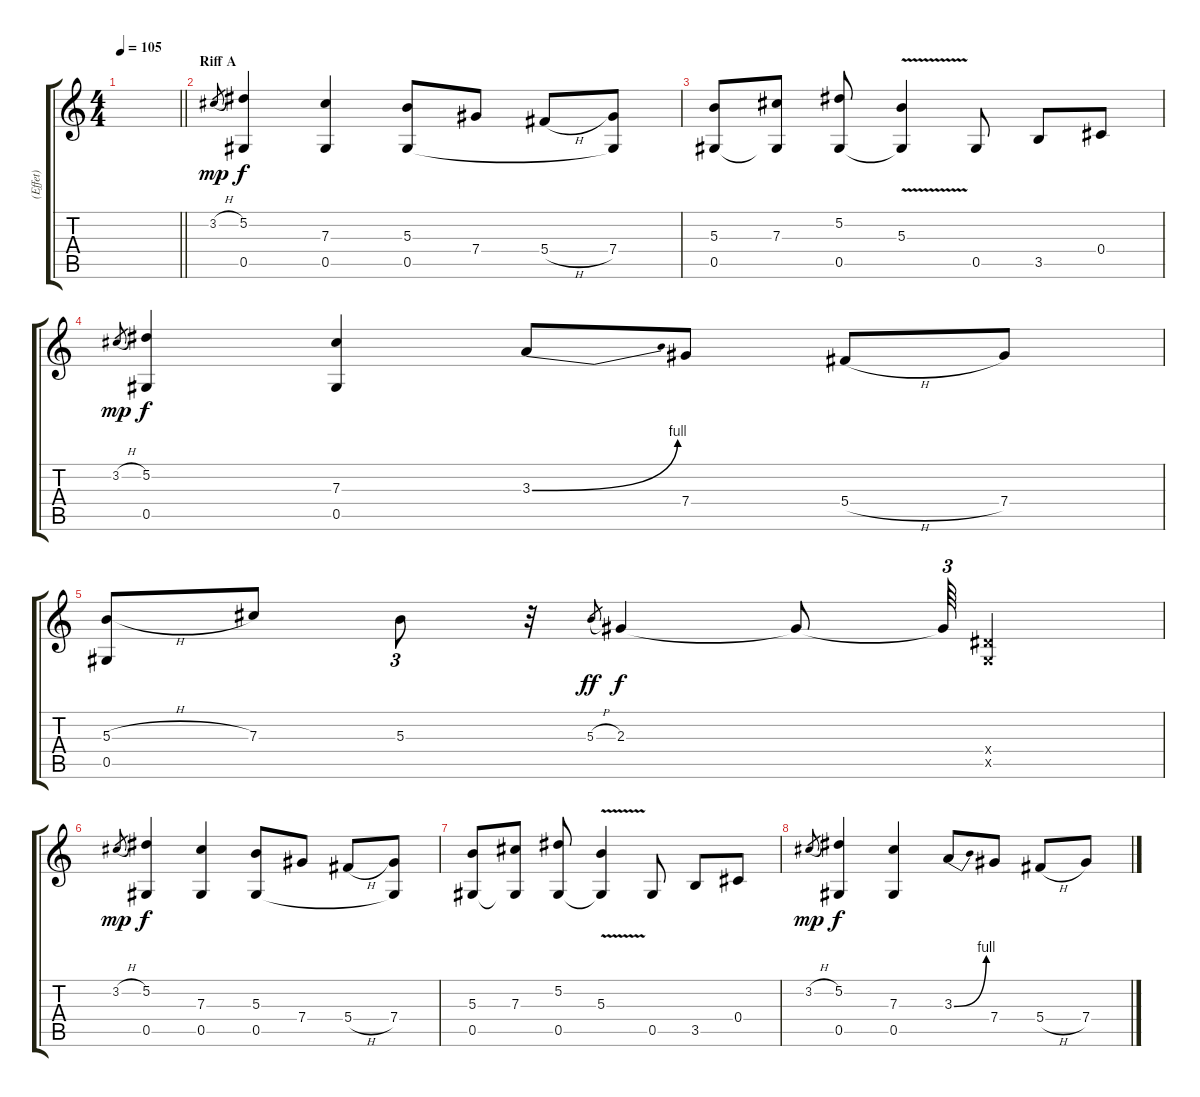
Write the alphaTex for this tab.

\track ("(Effet)" "(Effet)") {instrument overdrivenguitar}
\staff {score tabs}
\tuning (Eb4 Bb3 Gb3 Db3 Ab2 Eb2) {hide}
\ts (4 4)
\tempo 105
\clef g2
\barLineRight lightlight
\ks c
|
\section ("" "Riff A")
3.2{h}.8{gr dy mp} (5.2 0.5).4{dy f} (7.3 0.5).4 (5.3 0.5).8 7.4.8 5.4{h}.8 (7.4 0.5{t}).8 |
(5.3 0.5).8 (7.3 0.5{t}).8 (5.2 0.5).8 (5.3{v} 0.5{t}).4 0.5.8 3.5.8 0.4.8 |
3.2{h}.8{gr dy mp} (5.2 0.5).4{dy f} (7.3 0.5).4 3.3{be (bend 0 0 60 4)}.8 7.4.8 5.4{h}.8 7.4.8 |
(5.3{h} 0.5).8 7.3.8 5.3.8{tu (3 2)} r.32 5.3{h}.8{gr dy ff} 2.3.4{dy f} 2.3{t}.8 2.3{t}.64{tu (3 2)} (2.4{x} 0.5{x}).4 |
3.2{h}.8{gr dy mp} (5.2 0.5).4{dy f} (7.3 0.5).4 (5.3 0.5).8 7.4.8 5.4{h}.8 (7.4 0.5{t}).8 |
(5.3 0.5).8 (7.3 0.5{t}).8 (5.2 0.5).8 (5.3{v} 0.5{t}).4 0.5.8 3.5.8 0.4.8 |
3.2{h}.8{gr dy mp} (5.2 0.5).4{dy f} (7.3 0.5).4 3.3{be (bend 0 0 60 4)}.8 7.4.8 5.4{h}.8 7.4.8
